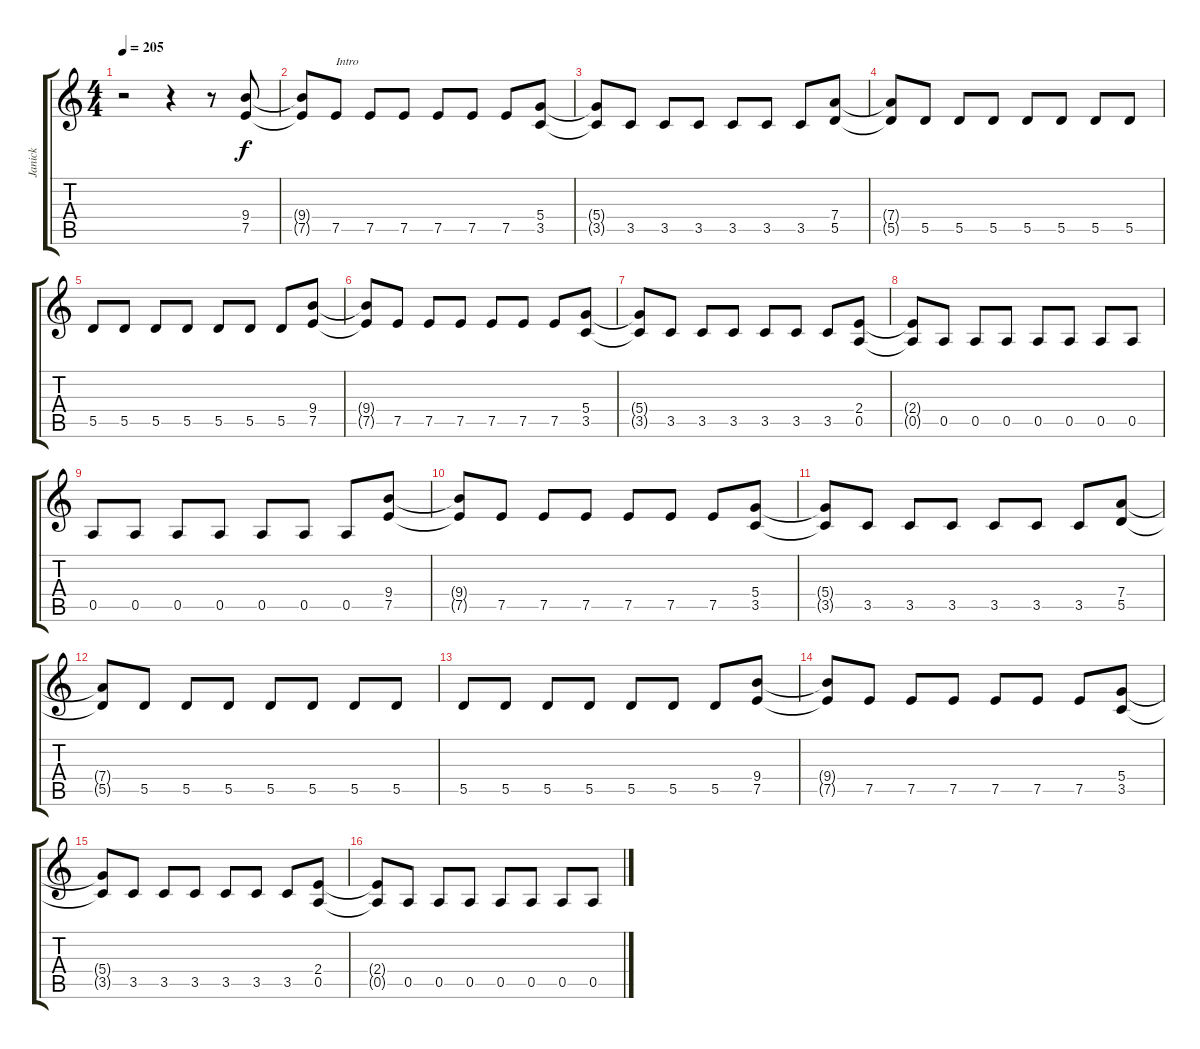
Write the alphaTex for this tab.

\track ("Janick" "Janick") {instrument distortionguitar}
\staff {score tabs}
\tuning (E4 B3 G3 D3 A2 E2) {hide}
\ts (4 4)
\tempo 205
\clef g2
\ks c
r.2{txt "" dy f instrument distortionguitar} r.4 r.8 (9.4 7.5).8 |
(9.4{t} 7.5{t}).8 7.5.8{txt "Intro"} 7.5.8 7.5.8 7.5.8 7.5.8 7.5.8 (5.4 3.5).8 |
(5.4{t} 3.5{t}).8 3.5.8 3.5.8 3.5.8 3.5.8 3.5.8 3.5.8 (7.4 5.5).8 |
(7.4{t} 5.5{t}).8 5.5.8 5.5.8 5.5.8 5.5.8 5.5.8 5.5.8 5.5.8 |
5.5.8 5.5.8 5.5.8 5.5.8 5.5.8 5.5.8 5.5.8 (9.4 7.5).8 |
(9.4{t} 7.5{t}).8 7.5.8 7.5.8 7.5.8 7.5.8 7.5.8 7.5.8 (5.4 3.5).8 |
(5.4{t} 3.5{t}).8 3.5.8 3.5.8 3.5.8 3.5.8 3.5.8 3.5.8 (2.4 0.5).8 |
(2.4{t} 0.5{t}).8 0.5.8 0.5.8 0.5.8 0.5.8 0.5.8 0.5.8 0.5.8 |
0.5.8 0.5.8 0.5.8 0.5.8 0.5.8 0.5.8 0.5.8 (9.4 7.5).8 |
(9.4{t} 7.5{t}).8 7.5.8 7.5.8 7.5.8 7.5.8 7.5.8 7.5.8 (5.4 3.5).8 |
(5.4{t} 3.5{t}).8 3.5.8 3.5.8 3.5.8 3.5.8 3.5.8 3.5.8 (7.4 5.5).8 |
(7.4{t} 5.5{t}).8 5.5.8 5.5.8 5.5.8 5.5.8 5.5.8 5.5.8 5.5.8 |
5.5.8 5.5.8 5.5.8 5.5.8 5.5.8 5.5.8 5.5.8 (9.4 7.5).8 |
(9.4{t} 7.5{t}).8 7.5.8 7.5.8 7.5.8 7.5.8 7.5.8 7.5.8 (5.4 3.5).8 |
(5.4{t} 3.5{t}).8 3.5.8 3.5.8 3.5.8 3.5.8 3.5.8 3.5.8 (2.4 0.5).8 |
(2.4{t} 0.5{t}).8 0.5.8 0.5.8 0.5.8 0.5.8 0.5.8 0.5.8 0.5.8
